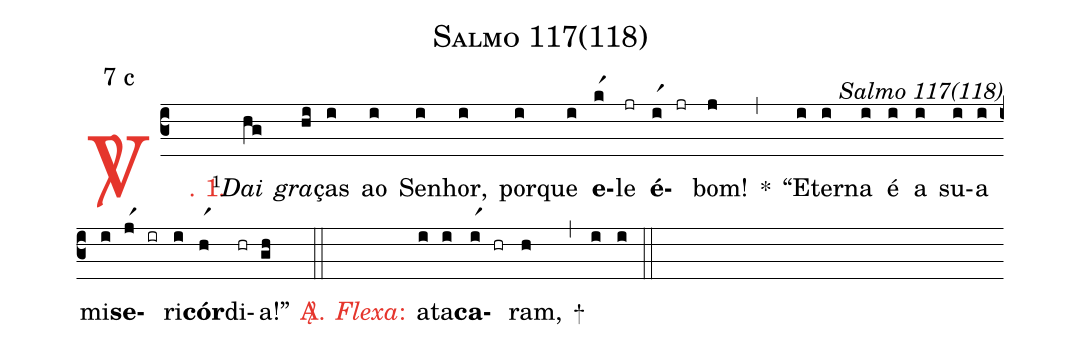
name: Salmo 117(118);
mode: 7;
mode-differentia: c;
commentary: Salmo 117(118);
%%
(c3)

<c><sp>V/</sp>. 1.</c>() <v>\VSup{1}</v><i>Dai</i>(hg) <i>gra</i>(hi)ças(i) ao(i) Se(i)nhor,(i) por(i)que(i) <b>e</b>(kr1)le(jr) <b>é</b>(ir1)(jr) bom!(j) *(,) “E(i)ter(i)na(i) é(i) a(i) su(i)a(i) mi(i)<b>se</b>(jr1)(ir)ri(i)<b>cór</b>(hr1)di(hr)a!”(gh)

<c><sp>A/</sp>.</c>(::)

<nlba><c><i>Flexa</i>:</c>() a</nlba>(i)ta(i)<b>ca</b>(ir1)(hr)ram,(h) +(,) (i) (i)

(::)
